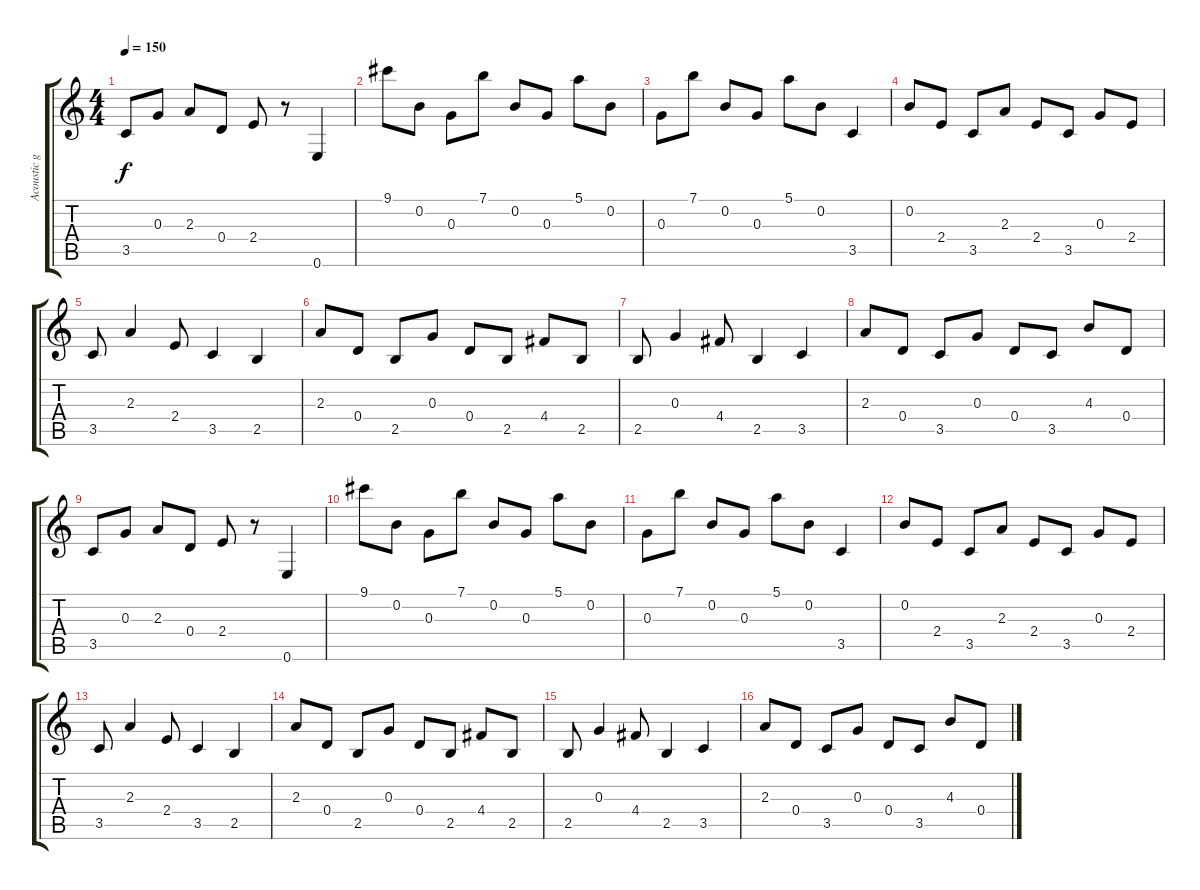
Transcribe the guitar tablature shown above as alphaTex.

\track ("Acoustic g" "Acoustic g") {instrument acousticguitarsteel}
\staff {score tabs}
\tuning (E4 B3 G3 D3 A2 E2) {hide}
\ts (4 4)
\tempo 150
\clef g2
\ks c
3.5.8{dy f} 0.3.8 2.3.8 0.4.8 2.4.8 r.8 0.6.4 |
9.1.8 0.2.8 0.3.8 7.1.8 0.2.8 0.3.8 5.1.8 0.2.8 |
0.3.8 7.1.8 0.2.8 0.3.8 5.1.8 0.2.8 3.5.4 |
0.2.8 2.4.8 3.5.8 2.3.8 2.4.8 3.5.8 0.3.8 2.4.8 |
3.5.8 2.3.4 2.4.8 3.5.4 2.5.4 |
2.3.8 0.4.8 2.5.8 0.3.8 0.4.8 2.5.8 4.4.8 2.5.8 |
2.5.8 0.3.4 4.4.8 2.5.4 3.5.4 |
2.3.8 0.4.8 3.5.8 0.3.8 0.4.8 3.5.8 4.3.8 0.4.8 |
3.5.8 0.3.8 2.3.8 0.4.8 2.4.8 r.8 0.6.4 |
9.1.8 0.2.8 0.3.8 7.1.8 0.2.8 0.3.8 5.1.8 0.2.8 |
0.3.8 7.1.8 0.2.8 0.3.8 5.1.8 0.2.8 3.5.4 |
0.2.8 2.4.8 3.5.8 2.3.8 2.4.8 3.5.8 0.3.8 2.4.8 |
3.5.8 2.3.4 2.4.8 3.5.4 2.5.4 |
2.3.8 0.4.8 2.5.8 0.3.8 0.4.8 2.5.8 4.4.8 2.5.8 |
2.5.8 0.3.4 4.4.8 2.5.4 3.5.4 |
2.3.8 0.4.8 3.5.8 0.3.8 0.4.8 3.5.8 4.3.8 0.4.8
